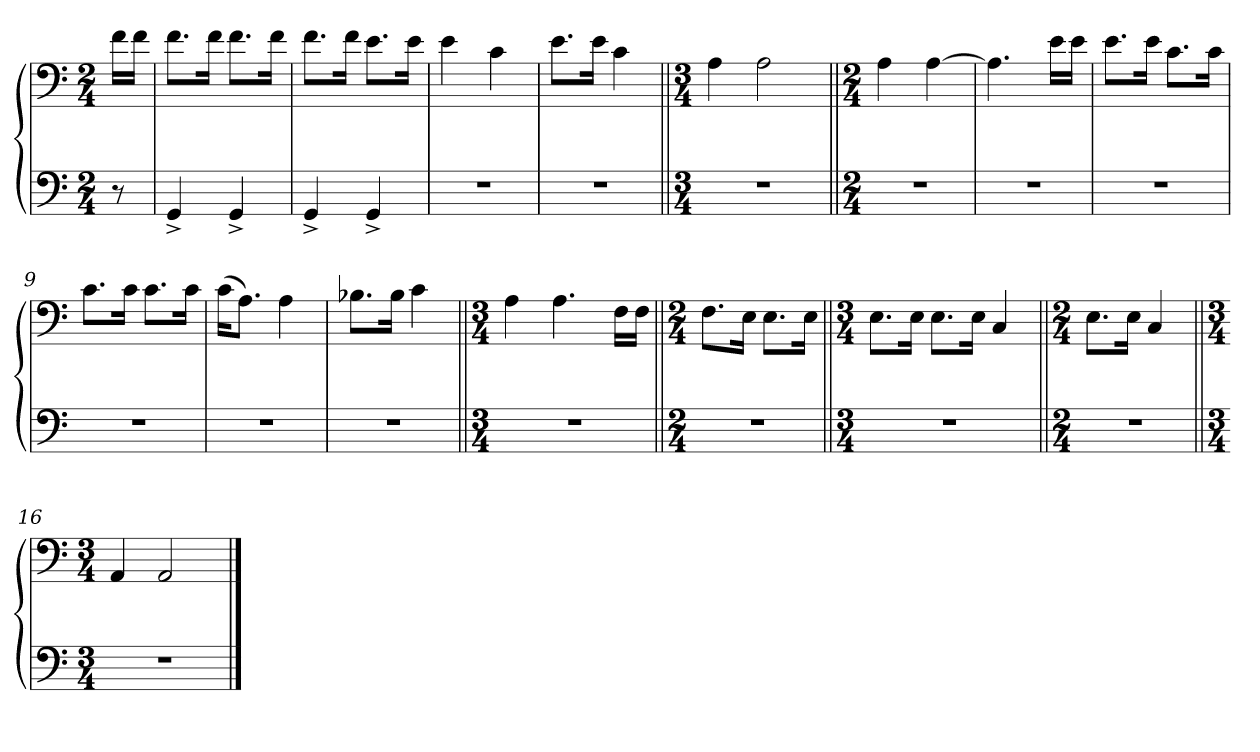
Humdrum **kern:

**kern	**kern
*part1	*part1
*staff2	*staff1
*clefF4	*clefF4
*k[]	*k[]
*M2/4	*M2/4
=	=
8r	16f\LL
.	16f\JJ
=1	=1
4GG^/	8.f\L
.	16f\Jk
4GG^/	8.f\L
.	16f\Jk
=2	=2
4GG^/	8.f\L
.	16f\Jk
4GG^/	8.e\L
.	16e\Jk
=3	=3
2r	4e\
.	4c\
=4	=4
2r	8.e\L
.	16e\Jk
.	4c\
=5||	=5||
*M3/4	*M3/4
2.r	4A\
.	2A\
=6||	=6||
*M2/4	*M2/4
2r	4A\
.	[4A\
=7	=7
2r	4.A\]
.	16e\LL
.	16e\JJ
=8	=8
2r	8.e\L
.	16e\Jk
.	8.c\L
.	16c\Jk
=9	=9
2r	8.c\L
.	16c\Jk
.	8.c\L
.	16c\Jk
=10	=10
2r	(16c\KL
.	8.A\J)
.	4A\
=11	=11
2r	8.B-X\L
.	16B-\Jk
.	4c\
=12||	=12||
*M3/4	*M3/4
2.r	4A\
.	4.A\
.	16F\LL
.	16F\JJ
=13||	=13||
*M2/4	*M2/4
2r	8.F\L
.	16E\Jk
.	8.E\L
.	16E\Jk
=14||	=14||
*M3/4	*M3/4
2.r	8.E\L
.	16E\Jk
.	8.E\L
.	16E\Jk
.	4C/
=15||	=15||
*M2/4	*M2/4
2r	8.E\L
.	16E\Jk
.	4C/
=16||	=16||
*M3/4	*M3/4
2.r	4AA/
.	2AA/
==	==
*-	*-
